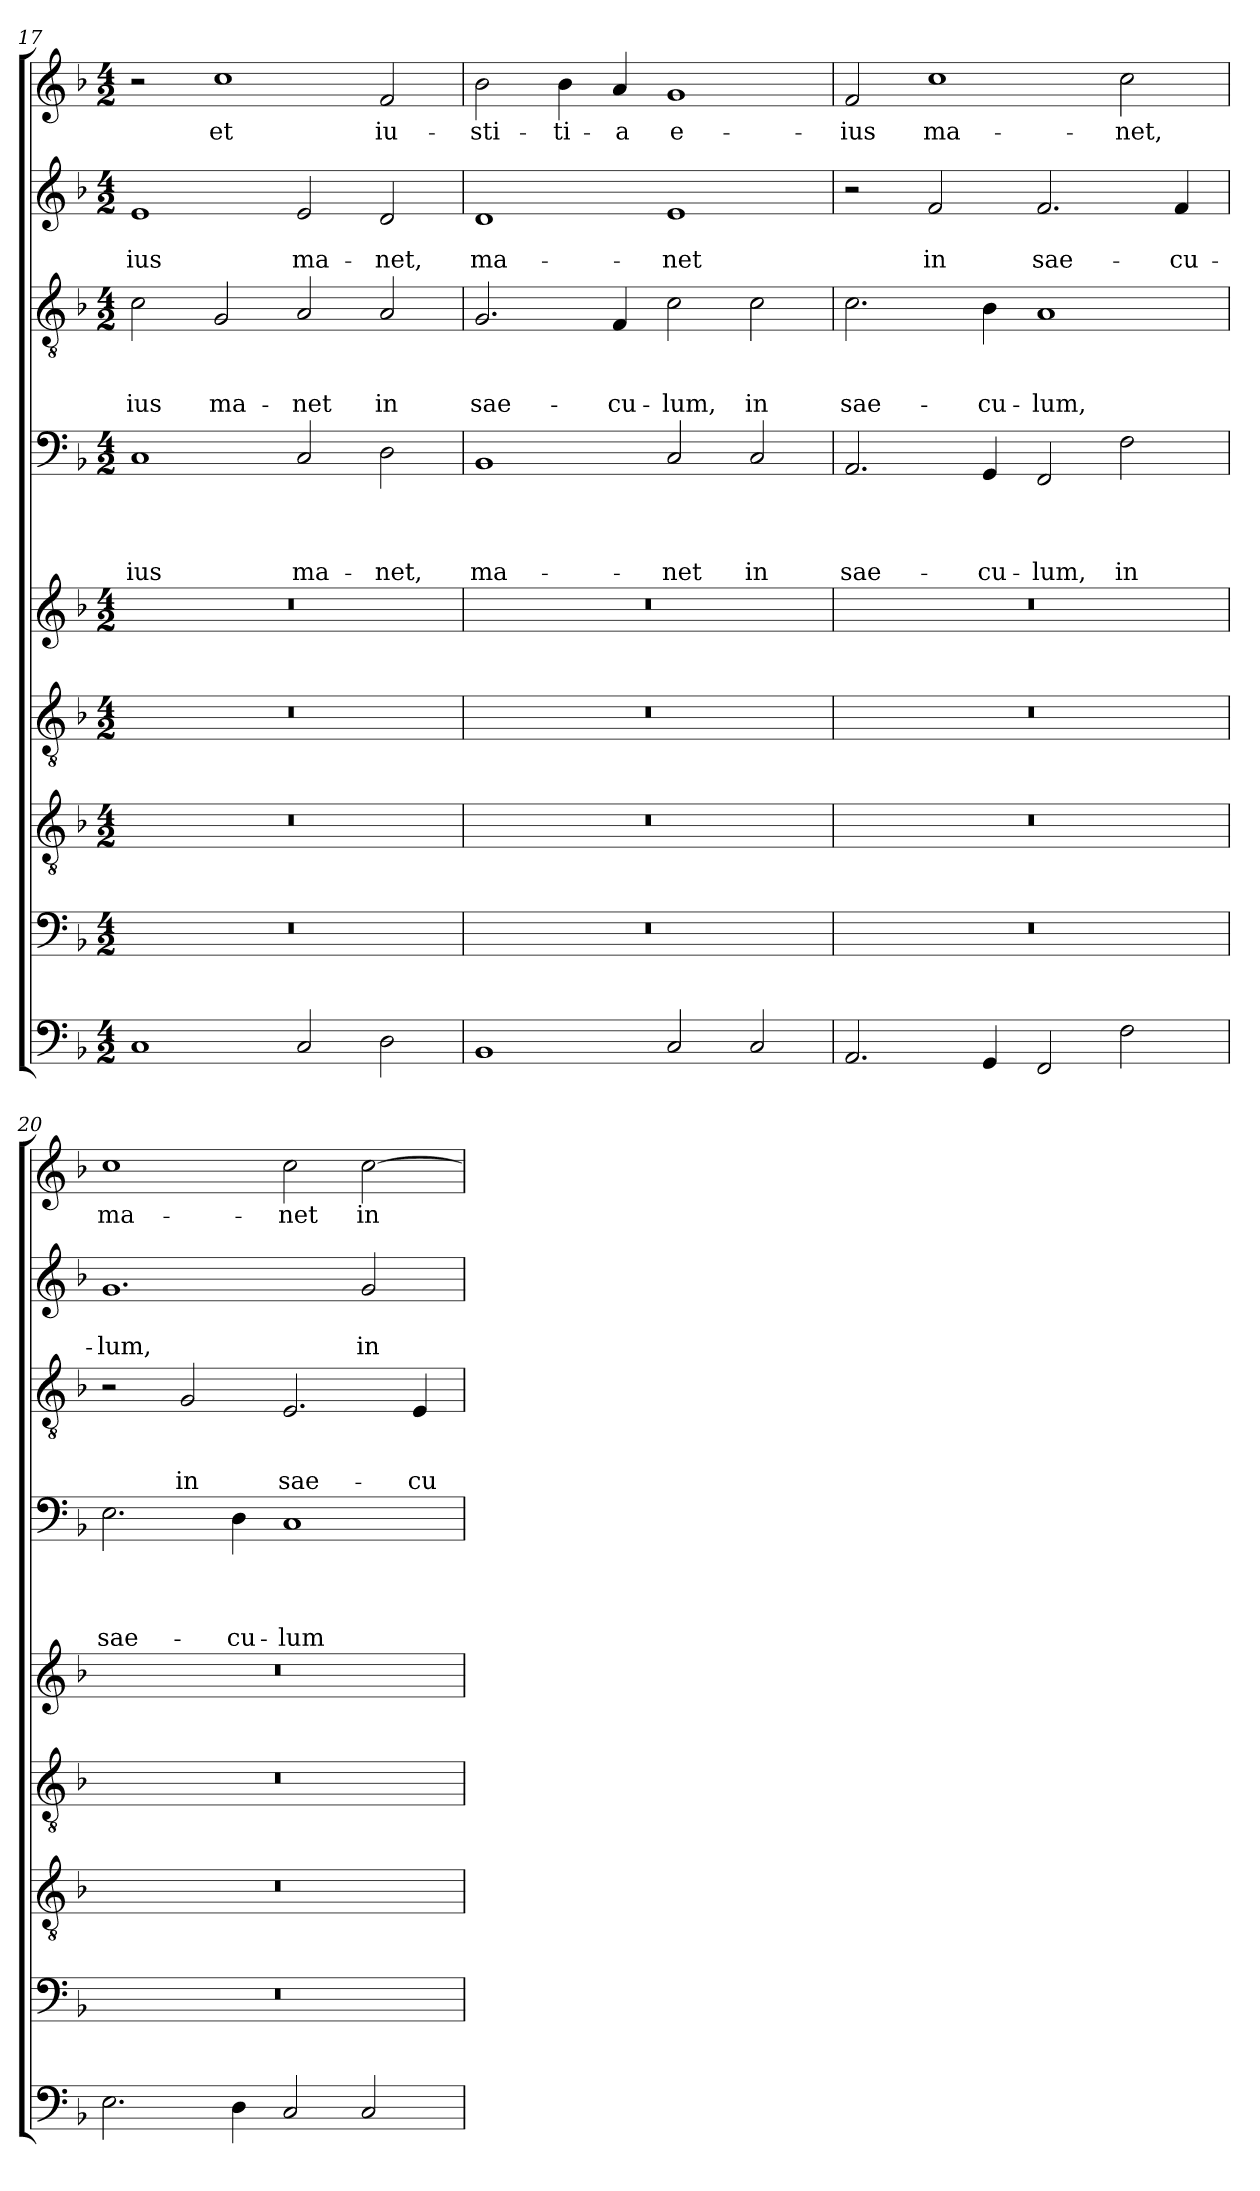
**kern	**kern	**kern	**kern	**kern	**kern	**text	**text	**text	**text	**kern	**text	**text	**text	**kern	**text	**text	**kern	**text
*part9	*part8	*part7	*part6	*part5	*part4	*part4	*part4	*part4	*part4	*part3	*part3	*part3	*part3	*part2	*part2	*part2	*part1	*part1
*staff9	*staff8	*staff7	*staff6	*staff5	*staff4	*staff4	*staff4	*staff4	*staff4	*staff3	*staff3	*staff3	*staff3	*staff2	*staff2	*staff2	*staff1	*staff1
!!LO:PB:g=z
*clefF4	*clefF4	*clefGv2	*clefGv2	*clefG2	*clefF4	*	*	*	*	*clefGv2	*	*	*	*clefG2	*	*	*clefG2	*
*k[b-]	*k[b-]	*k[b-]	*k[b-]	*k[b-]	*k[b-]	*	*	*	*	*k[b-]	*	*	*	*k[b-]	*	*	*k[b-]	*
*F:	*F:	*F:	*F:	*F:	*F:	*	*	*	*	*F:	*	*	*	*F:	*	*	*F:	*
*M4/2	*M4/2	*M4/2	*M4/2	*M4/2	*M4/2	*	*	*	*	*M4/2	*	*	*	*M4/2	*	*	*M4/2	*
=17	=17	=17	=17	=17	=17	=17	=17	=17	=17	=17	=17	=17	=17	=17	=17	=17	=17	=17
!	!	!	!	!	!	!	!	!	!LO:LY:b	!	!	!	!LO:LY:b	!	!	!LO:LY:b	!	!
1C	0r	0r	0r	0r	1C	.	.	.	-ius	2c\	.	.	-ius	1e	.	-ius	2r	.
!	!	!	!	!	!	!	!	!	!	!	!	!	!LO:LY:b	!	!	!	!	!LO:LY:b
.	.	.	.	.	.	.	.	.	.	2G/	.	.	ma-	.	.	.	1cc	et
!	!	!	!	!	!	!	!	!	!LO:LY:b	!	!	!	!LO:LY:b	!	!	!LO:LY:b	!	!
2C/	.	.	.	.	2C/	.	.	.	ma-	2A/	.	.	-net	2e/	.	ma-	.	.
!	!	!	!	!	!	!	!	!	!LO:LY:b	!	!	!	!LO:LY:b	!	!	!LO:LY:b	!	!LO:LY:b
2D\	.	.	.	.	2D\	.	.	.	-net,	2A/	.	.	in	2d/	.	-net,	2f/	iu-
=18	=18	=18	=18	=18	=18	=18	=18	=18	=18	=18	=18	=18	=18	=18	=18	=18	=18	=18
!	!	!	!	!	!	!	!	!	!LO:LY:b	!	!	!	!LO:LY:b	!	!	!LO:LY:b	!	!LO:LY:b
1BB-	0r	0r	0r	0r	1BB-	.	.	.	ma-	2.G/	.	.	sae-	1d	.	ma-	2b-\	-sti-
!	!	!	!	!	!	!	!	!	!	!	!	!	!	!	!	!	!	!LO:LY:b
.	.	.	.	.	.	.	.	.	.	.	.	.	.	.	.	.	4b-\	-ti-
!	!	!	!	!	!	!	!	!	!	!	!	!	!LO:LY:b	!	!	!	!	!LO:LY:b
.	.	.	.	.	.	.	.	.	.	4F/	.	.	-cu-	.	.	.	4a/	-a
!	!	!	!	!	!	!	!	!	!LO:LY:b	!	!	!	!LO:LY:b	!	!	!LO:LY:b	!	!LO:LY:b
2C/	.	.	.	.	2C/	.	.	.	-net	2c\	.	.	-lum,	1e	.	-net	1g	e-
!	!	!	!	!	!	!	!	!	!LO:LY:b	!	!	!	!LO:LY:b	!	!	!	!	!
2C/	.	.	.	.	2C/	.	.	.	in	2c\	.	.	in	.	.	.	.	.
=19	=19	=19	=19	=19	=19	=19	=19	=19	=19	=19	=19	=19	=19	=19	=19	=19	=19	=19
!	!	!	!	!	!	!	!	!	!LO:LY:b	!	!	!	!LO:LY:b	!	!	!	!	!LO:LY:b
2.AA/	0r	0r	0r	0r	2.AA/	.	.	.	sae-	2.c\	.	.	sae-	2r	.	.	2f/	-ius
!	!	!	!	!	!	!	!	!	!	!	!	!	!	!	!	!LO:LY:b	!	!LO:LY:b
.	.	.	.	.	.	.	.	.	.	.	.	.	.	2f/	.	in	1cc	ma-
!	!	!	!	!	!	!	!	!	!LO:LY:b	!	!	!	!LO:LY:b	!	!	!	!	!
4GG/	.	.	.	.	4GG/	.	.	.	-cu-	4B-\	.	.	-cu-	.	.	.	.	.
!	!	!	!	!	!	!	!	!	!LO:LY:b	!	!	!	!LO:LY:b	!	!	!LO:LY:b	!	!
2FF/	.	.	.	.	2FF/	.	.	.	-lum,	1A	.	.	-lum,	2.f/	.	sae-	.	.
!	!	!	!	!	!	!	!	!	!LO:LY:b	!	!	!	!	!	!	!	!	!LO:LY:b
2F\	.	.	.	.	2F\	.	.	.	in	.	.	.	.	.	.	.	2cc\	-net,
!	!	!	!	!	!	!	!	!	!	!	!	!	!	!	!	!LO:LY:b	!	!
.	.	.	.	.	.	.	.	.	.	.	.	.	.	4f/	.	-cu-	.	.
=20	=20	=20	=20	=20	=20	=20	=20	=20	=20	=20	=20	=20	=20	=20	=20	=20	=20	=20
!	!	!	!	!	!	!	!	!	!LO:LY:b	!	!	!	!	!	!	!LO:LY:b	!	!LO:LY:b
2.E\	0r	0r	0r	0r	2.E\	.	.	.	sae-	2r	.	.	.	1.g	.	-lum,	1cc	ma-
!	!	!	!	!	!	!	!	!	!	!	!	!	!LO:LY:b	!	!	!	!	!
.	.	.	.	.	.	.	.	.	.	2G/	.	.	in	.	.	.	.	.
!	!	!	!	!	!	!	!	!	!LO:LY:b	!	!	!	!	!	!	!	!	!
4D\	.	.	.	.	4D\	.	.	.	-cu-	.	.	.	.	.	.	.	.	.
!	!	!	!	!	!	!	!	!	!LO:LY:b	!	!	!	!LO:LY:b	!	!	!	!	!LO:LY:b
2C/	.	.	.	.	1C	.	.	.	-lum	2.E/	.	.	sae-	.	.	.	2cc\	-net
!	!	!	!	!	!	!	!	!	!	!	!	!	!	!	!	!LO:LY:b	!	!LO:LY:b
2C/	.	.	.	.	.	.	.	.	.	.	.	.	.	2g/	.	in	[2cc\	in
!	!	!	!	!	!	!	!	!	!	!	!	!	!LO:LY:b	!	!	!	!	!
.	.	.	.	.	.	.	.	.	.	4E/	.	.	-cu-	.	.	.	.	.
=	=	=	=	=	=	=	=	=	=	=	=	=	=	=	=	=	=	=
*-	*-	*-	*-	*-	*-	*-	*-	*-	*-	*-	*-	*-	*-	*-	*-	*-	*-	*-
